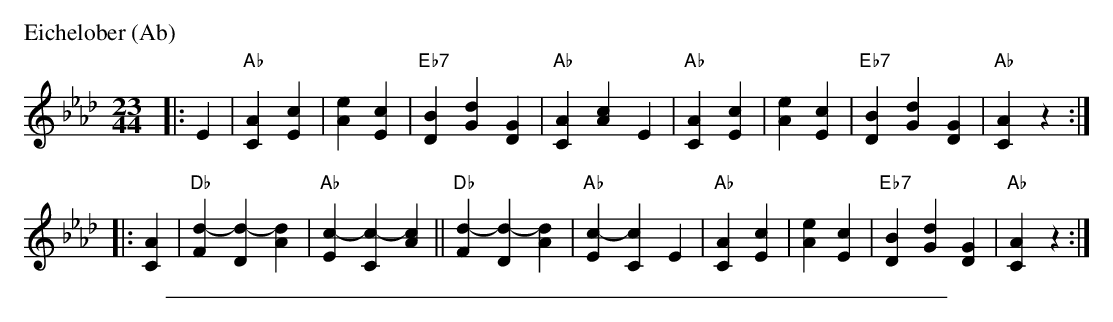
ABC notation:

X:1
P: Eichelober (Ab)
M: 23/44
L: 1/4
K: Ab
|: E \
| "Ab"[AC][cE] | [eA][cE] | "Eb7"[BD] [dG] [GD] | "Ab"[AC] [cA] E \
| "Ab"[AC][cE] | [eA][cE] | "Eb7"[BD] [dG] [GD] | "Ab"[AC] z :|
|: [AC] \
| "Db"[d-F] [d-D] [dA] | "Ab"[c-E] [c-C] [cA] || "Db"[d-F] [d-D] [dA] | "Ab"[c-E] [c-C] E \
| "Ab"[AC][cE] | [eA][cE] | "Eb7"[BD] [dG] [GD] | "Ab"[AC] z :|
